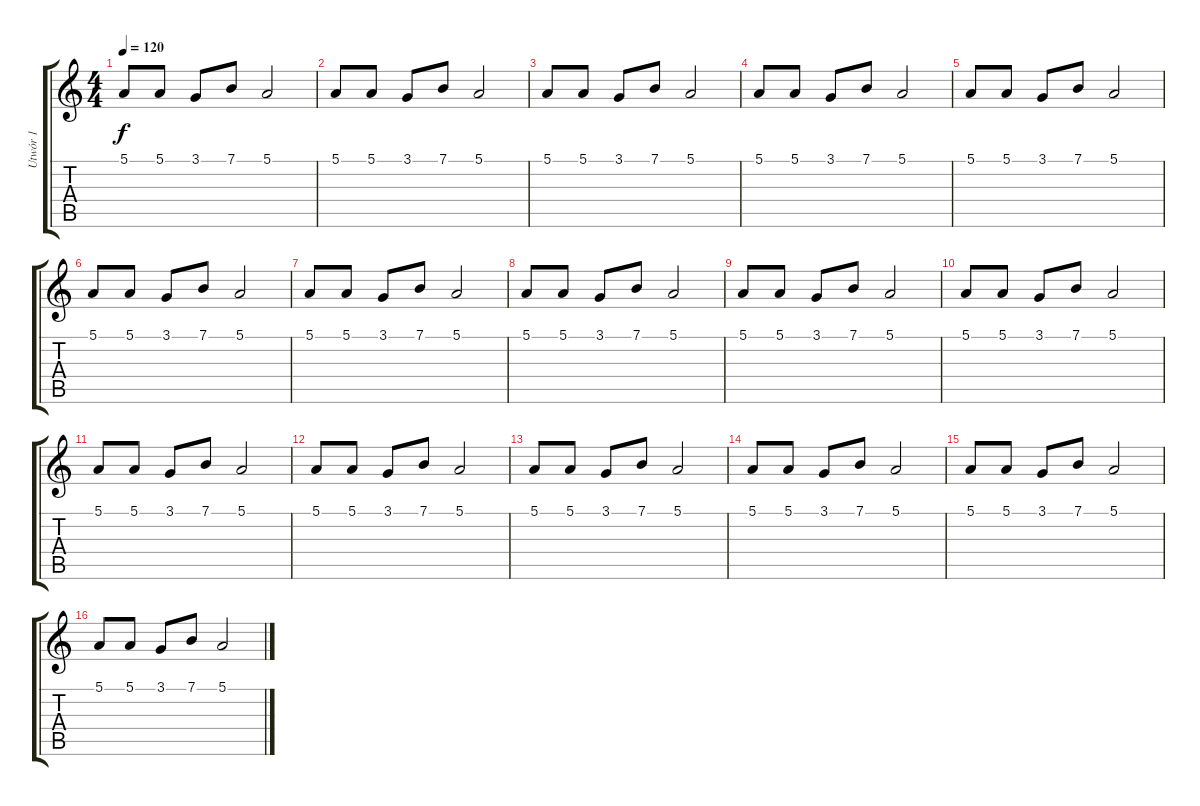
\track ("Utwór 1" "Utwór 1") {instrument celesta}
\staff {score tabs}
\tuning (E4 B3 G3 D3 A2 E2) {hide}
\ts (4 4)
\tempo 120
\clef g2
\ks c
5.1.8{dy f volume 9 instrument celesta} 5.1.8 3.1.8 7.1.8 5.1.2 |
5.1.8 5.1.8 3.1.8 7.1.8 5.1.2 |
5.1.8 5.1.8 3.1.8 7.1.8 5.1.2 |
5.1.8 5.1.8 3.1.8 7.1.8 5.1.2 |
5.1.8 5.1.8 3.1.8 7.1.8 5.1.2 |
5.1.8 5.1.8 3.1.8 7.1.8 5.1.2 |
5.1.8 5.1.8 3.1.8 7.1.8 5.1.2 |
5.1.8 5.1.8 3.1.8 7.1.8 5.1.2 |
5.1.8 5.1.8 3.1.8 7.1.8 5.1.2 |
5.1.8 5.1.8 3.1.8 7.1.8 5.1.2 |
5.1.8 5.1.8 3.1.8 7.1.8 5.1.2 |
5.1.8 5.1.8 3.1.8 7.1.8 5.1.2 |
5.1.8 5.1.8 3.1.8 7.1.8 5.1.2 |
5.1.8 5.1.8 3.1.8 7.1.8 5.1.2 |
5.1.8 5.1.8 3.1.8 7.1.8 5.1.2 |
5.1.8 5.1.8 3.1.8 7.1.8 5.1.2
